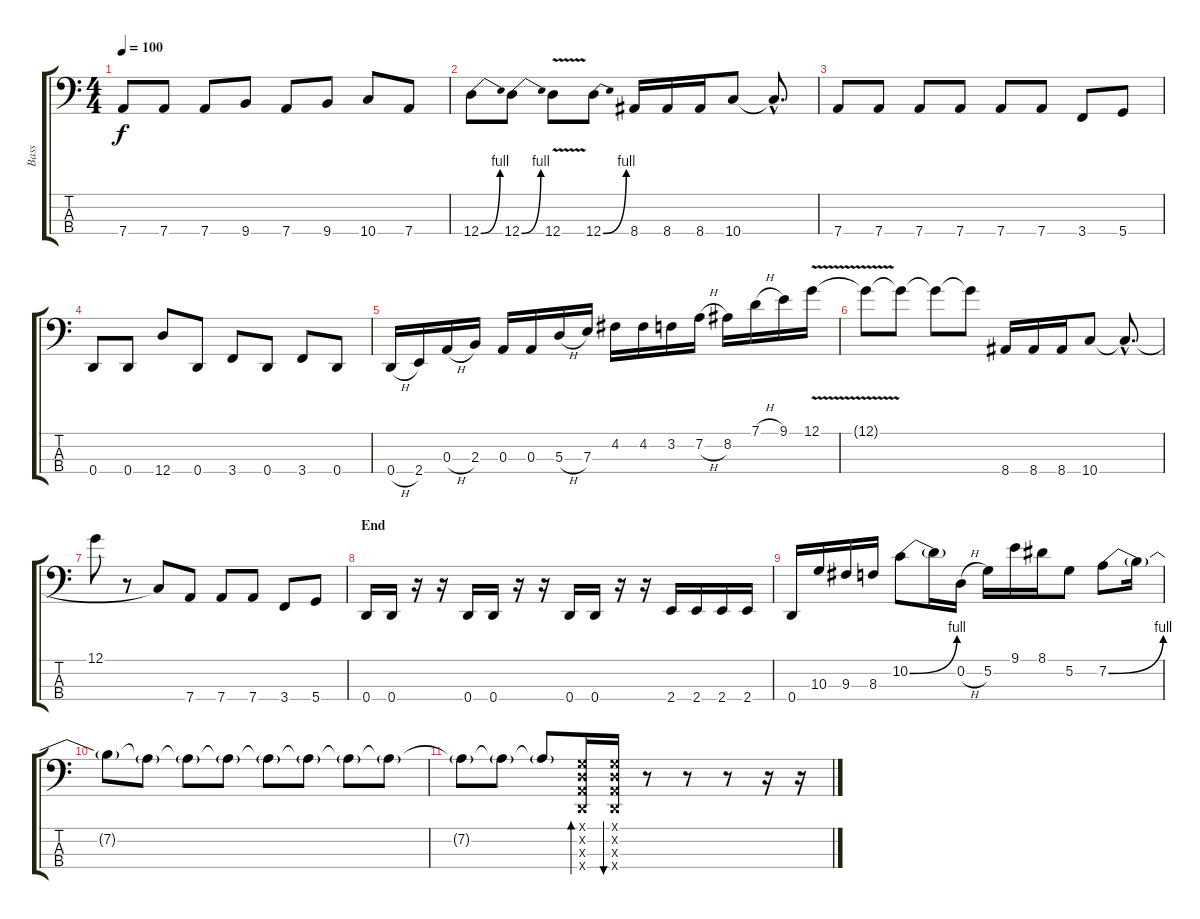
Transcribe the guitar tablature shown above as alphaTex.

\track ("Bass" "Bass") {instrument electricbasspick}
\staff {score tabs}
\tuning (G2 D2 A1 D1) {hide}
\ts (4 4)
\tempo 100
\clef f4
\ks c
7.4.8{dy f} 7.4.8 7.4.8 9.4.8 7.4.8 9.4.8 10.4.8 7.4.8 |
12.4{be (bend 0 0 60 4)}.8 12.4{be (bend 0 0 60 4)}.8 12.4{v}.8 12.4{be (bend 0 0 60 4)}.8 8.4.16 8.4.16 8.4.16 10.4.8 10.4{hac t}.8{d} |
7.4.8 7.4.8 7.4.8 7.4.8 7.4.8 7.4.8 3.4.8 5.4.8 |
0.4.8{instrument electricbasspick} 0.4.8 12.4.8 0.4.8 3.4.8 0.4.8 3.4.8 0.4.8 |
0.4{h}.16 2.4.16 0.3{h}.16 2.3.16 0.3.16 0.3.16 5.3{h}.16 7.3.16 4.2.16 4.2.16 3.2.16 7.2{h}.16 8.2.16 7.1{h}.16 9.1.16 12.1{v}.16 |
12.1{t}.8 12.1{t}.8 12.1{t}.8 12.1{t}.8 8.4.16 8.4.16 8.4.16 10.4.8 10.4{hac t}.8{d} |
12.1.8 r.8 10.4{t}.8 7.4.8 7.4.8 7.4.8 3.4.8 5.4.8 |
\section ("" "End")
0.4.16 0.4.16 r.16 r.16 0.4.16 0.4.16 r.16 r.16 0.4.16 0.4.16 r.16 r.16 2.4.16 2.4.16 2.4.16 2.4.16 |
0.4.16{volume 11 instrument electricbasspick} 10.3.16 9.3.16 8.3.16 10.2{be (bend 0 0 60 4)}.8 10.2{t}.16 0.2{h}.16 5.2.16 9.1.16 8.1.16 5.2.8 7.2{be (bend 0 0 60 4)}.8 7.2{t}.16 |
7.2{t}.8{volume 10} 7.2{t}.8{volume 9} 7.2{t}.8{volume 8} 7.2{t}.8{volume 7} 7.2{t}.8{volume 6} 7.2{t}.8{volume 5} 7.2{t}.8{volume 4} 7.2{t}.8{volume 3} |
7.2{t}.8{volume 2} 7.2{t}.8{volume 1} 7.2{t}.8{volume 0} (0.1{x} 0.2{x} 0.3{x} 0.4{x}).16{bd 30 volume 16} (0.1{x} 0.2{x} 0.3{x} 0.4{x}).16{bu 30 volume 16} r.8 r.8 r.8 r.16 r.16
